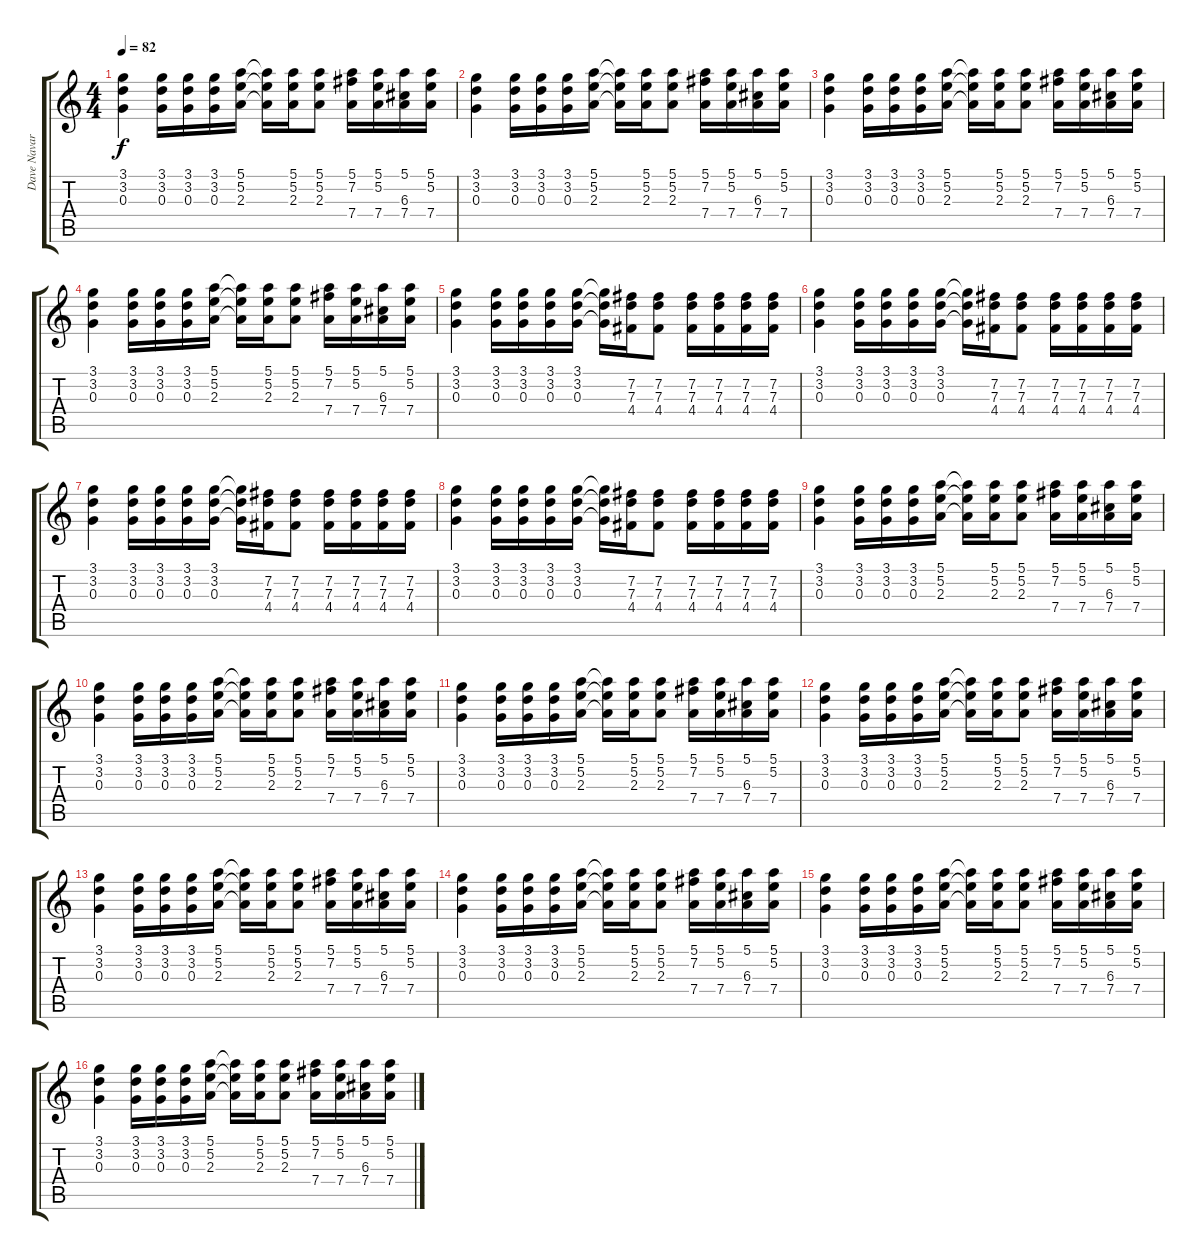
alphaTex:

\track ("Dave Navarro" "Dave Navar") {instrument electricguitarclean}
\staff {score tabs}
\tuning (E4 B3 G3 D3 A2 E2) {hide}
\ts (4 4)
\tempo 82
\clef g2
\ks c
(3.1 3.2 0.3).4{dy f} (3.1 3.2 0.3).16 (3.1 3.2 0.3).16 (3.1 3.2 0.3).16 (5.1 5.2 2.3).16 (5.1{t} 5.2{t} 2.3{t}).16 (5.1 5.2 2.3).16 (5.1 5.2 2.3).8 (5.1 7.2 7.4).16 (5.1 5.2 7.4).16 (5.1 6.3 7.4).16 (5.1 5.2 7.4).16 |
(3.1 3.2 0.3).4 (3.1 3.2 0.3).16 (3.1 3.2 0.3).16 (3.1 3.2 0.3).16 (5.1 5.2 2.3).16 (5.1{t} 5.2{t} 2.3{t}).16 (5.1 5.2 2.3).16 (5.1 5.2 2.3).8 (5.1 7.2 7.4).16 (5.1 5.2 7.4).16 (5.1 6.3 7.4).16 (5.1 5.2 7.4).16 |
(3.1 3.2 0.3).4 (3.1 3.2 0.3).16 (3.1 3.2 0.3).16 (3.1 3.2 0.3).16 (5.1 5.2 2.3).16 (5.1{t} 5.2{t} 2.3{t}).16 (5.1 5.2 2.3).16 (5.1 5.2 2.3).8 (5.1 7.2 7.4).16 (5.1 5.2 7.4).16 (5.1 6.3 7.4).16 (5.1 5.2 7.4).16 |
(3.1 3.2 0.3).4 (3.1 3.2 0.3).16 (3.1 3.2 0.3).16 (3.1 3.2 0.3).16 (5.1 5.2 2.3).16 (5.1{t} 5.2{t} 2.3{t}).16 (5.1 5.2 2.3).16 (5.1 5.2 2.3).8 (5.1 7.2 7.4).16 (5.1 5.2 7.4).16 (5.1 6.3 7.4).16 (5.1 5.2 7.4).16 |
(3.1 3.2 0.3).4 (3.1 3.2 0.3).16 (3.1 3.2 0.3).16 (3.1 3.2 0.3).16 (3.1 3.2 0.3).16 (3.1{t} 3.2{t} 0.3{t}).16 (7.2 7.3 4.4).16 (7.2 7.3 4.4).8 (7.2 7.3 4.4).16 (7.2 7.3 4.4).16 (7.2 7.3 4.4).16 (7.2 7.3 4.4).16 |
(3.1 3.2 0.3).4 (3.1 3.2 0.3).16 (3.1 3.2 0.3).16 (3.1 3.2 0.3).16 (3.1 3.2 0.3).16 (3.1{t} 3.2{t} 0.3{t}).16 (7.2 7.3 4.4).16 (7.2 7.3 4.4).8 (7.2 7.3 4.4).16 (7.2 7.3 4.4).16 (7.2 7.3 4.4).16 (7.2 7.3 4.4).16 |
(3.1 3.2 0.3).4 (3.1 3.2 0.3).16 (3.1 3.2 0.3).16 (3.1 3.2 0.3).16 (3.1 3.2 0.3).16 (3.1{t} 3.2{t} 0.3{t}).16 (7.2 7.3 4.4).16 (7.2 7.3 4.4).8 (7.2 7.3 4.4).16 (7.2 7.3 4.4).16 (7.2 7.3 4.4).16 (7.2 7.3 4.4).16 |
(3.1 3.2 0.3).4 (3.1 3.2 0.3).16 (3.1 3.2 0.3).16 (3.1 3.2 0.3).16 (3.1 3.2 0.3).16 (3.1{t} 3.2{t} 0.3{t}).16 (7.2 7.3 4.4).16 (7.2 7.3 4.4).8 (7.2 7.3 4.4).16 (7.2 7.3 4.4).16 (7.2 7.3 4.4).16 (7.2 7.3 4.4).16 |
(3.1 3.2 0.3).4 (3.1 3.2 0.3).16 (3.1 3.2 0.3).16 (3.1 3.2 0.3).16 (5.1 5.2 2.3).16 (5.1{t} 5.2{t} 2.3{t}).16 (5.1 5.2 2.3).16 (5.1 5.2 2.3).8 (5.1 7.2 7.4).16 (5.1 5.2 7.4).16 (5.1 6.3 7.4).16 (5.1 5.2 7.4).16 |
(3.1 3.2 0.3).4 (3.1 3.2 0.3).16 (3.1 3.2 0.3).16 (3.1 3.2 0.3).16 (5.1 5.2 2.3).16 (5.1{t} 5.2{t} 2.3{t}).16 (5.1 5.2 2.3).16 (5.1 5.2 2.3).8 (5.1 7.2 7.4).16 (5.1 5.2 7.4).16 (5.1 6.3 7.4).16 (5.1 5.2 7.4).16 |
(3.1 3.2 0.3).4 (3.1 3.2 0.3).16 (3.1 3.2 0.3).16 (3.1 3.2 0.3).16 (5.1 5.2 2.3).16 (5.1{t} 5.2{t} 2.3{t}).16 (5.1 5.2 2.3).16 (5.1 5.2 2.3).8 (5.1 7.2 7.4).16 (5.1 5.2 7.4).16 (5.1 6.3 7.4).16 (5.1 5.2 7.4).16 |
(3.1 3.2 0.3).4 (3.1 3.2 0.3).16 (3.1 3.2 0.3).16 (3.1 3.2 0.3).16 (5.1 5.2 2.3).16 (5.1{t} 5.2{t} 2.3{t}).16 (5.1 5.2 2.3).16 (5.1 5.2 2.3).8 (5.1 7.2 7.4).16 (5.1 5.2 7.4).16 (5.1 6.3 7.4).16 (5.1 5.2 7.4).16 |
(3.1 3.2 0.3).4 (3.1 3.2 0.3).16 (3.1 3.2 0.3).16 (3.1 3.2 0.3).16 (5.1 5.2 2.3).16 (5.1{t} 5.2{t} 2.3{t}).16 (5.1 5.2 2.3).16 (5.1 5.2 2.3).8 (5.1 7.2 7.4).16 (5.1 5.2 7.4).16 (5.1 6.3 7.4).16 (5.1 5.2 7.4).16 |
(3.1 3.2 0.3).4 (3.1 3.2 0.3).16 (3.1 3.2 0.3).16 (3.1 3.2 0.3).16 (5.1 5.2 2.3).16 (5.1{t} 5.2{t} 2.3{t}).16 (5.1 5.2 2.3).16 (5.1 5.2 2.3).8 (5.1 7.2 7.4).16 (5.1 5.2 7.4).16 (5.1 6.3 7.4).16 (5.1 5.2 7.4).16 |
(3.1 3.2 0.3).4 (3.1 3.2 0.3).16 (3.1 3.2 0.3).16 (3.1 3.2 0.3).16 (5.1 5.2 2.3).16 (5.1{t} 5.2{t} 2.3{t}).16 (5.1 5.2 2.3).16 (5.1 5.2 2.3).8 (5.1 7.2 7.4).16 (5.1 5.2 7.4).16 (5.1 6.3 7.4).16 (5.1 5.2 7.4).16 |
(3.1 3.2 0.3).4 (3.1 3.2 0.3).16 (3.1 3.2 0.3).16 (3.1 3.2 0.3).16 (5.1 5.2 2.3).16 (5.1{t} 5.2{t} 2.3{t}).16 (5.1 5.2 2.3).16 (5.1 5.2 2.3).8 (5.1 7.2 7.4).16 (5.1 5.2 7.4).16 (5.1 6.3 7.4).16 (5.1 5.2 7.4).16
